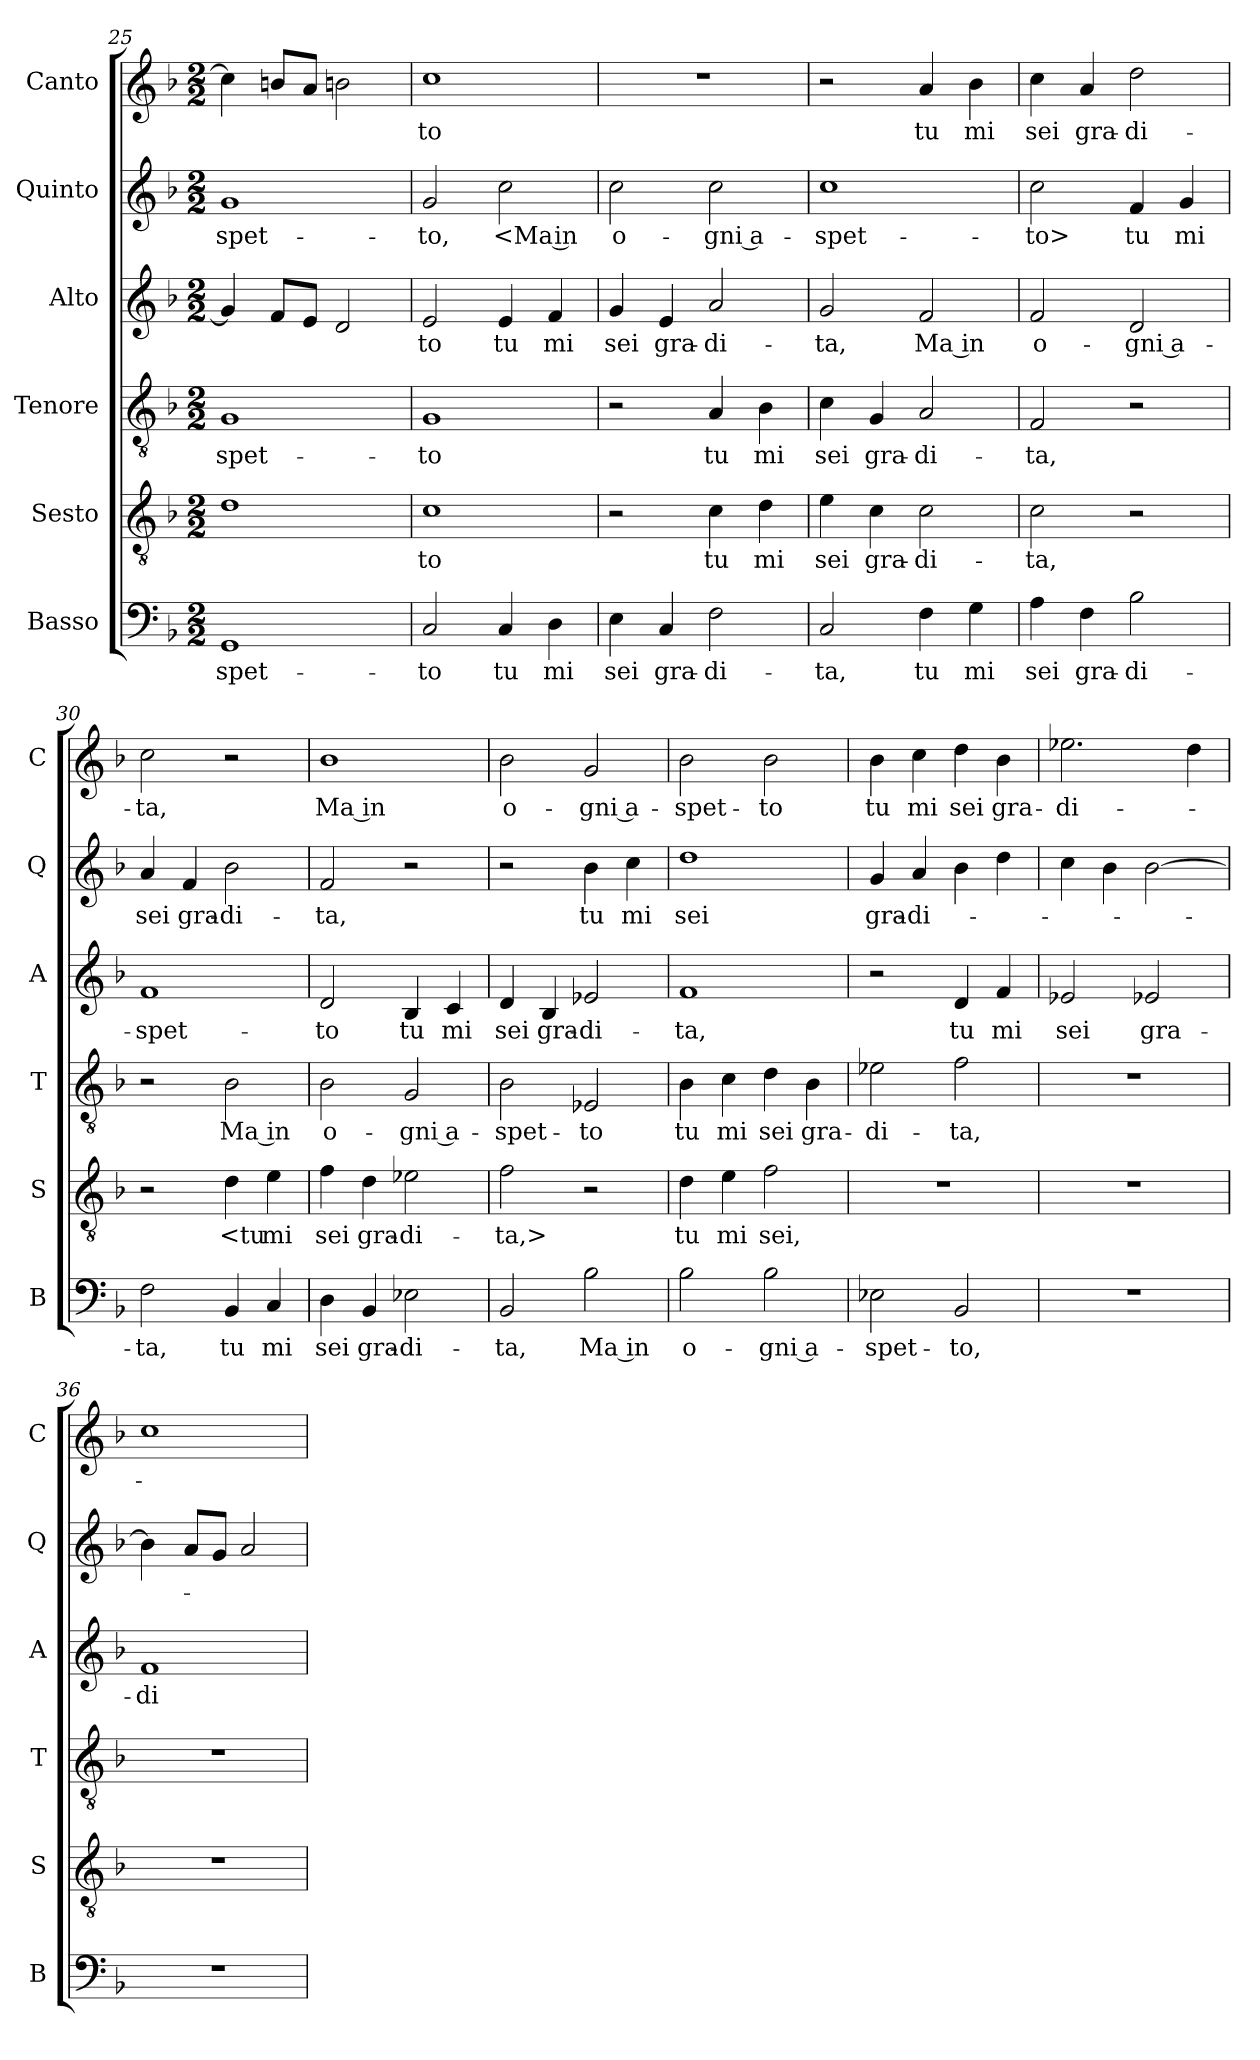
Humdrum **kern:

**kern	**text	**kern	**text	**kern	**text	**kern	**text	**kern	**text	**kern	**text
*part6	*part6	*part5	*part5	*part4	*part4	*part3	*part3	*part2	*part2	*part1	*part1
*staff6	*staff6	*staff5	*staff5	*staff4	*staff4	*staff3	*staff3	*staff2	*staff2	*staff1	*staff1
*I"Basso	*	*I"Sesto	*	*I"Tenore	*	*I"Alto	*	*I"Quinto	*	*I"Canto	*
*I'B	*	*I'S	*	*I'T	*	*I'A	*	*I'Q	*	*I'C	*
*clefF4	*	*clefGv2	*	*clefGv2	*	*clefG2	*	*clefG2	*	*clefG2	*
*k[b-]	*	*k[b-]	*	*k[b-]	*	*k[b-]	*	*k[b-]	*	*k[b-]	*
*d:	*	*d:	*	*d:	*	*d:	*	*d:	*	*d:	*
*M2/2	*	*M2/2	*	*M2/2	*	*M2/2	*	*M2/2	*	*M2/2	*
=25	=25	=25	=25	=25	=25	=25	=25	=25	=25	=25	=25
1GG	-spet-	1d	.	1G	-spet-	4g]	.	1g	-spet-	4cc]	.
.	.	.	.	.	.	8fL	.	.	.	8bnL	.
.	.	.	.	.	.	8eJ	.	.	.	8aJ	.
.	.	.	.	.	.	2d	.	.	.	2bn	.
=26	=26	=26	=26	=26	=26	=26	=26	=26	=26	=26	=26
2C	-to	1c	-to	1G	-to	2e	-to	2g	-to,	1cc	-to
4C	tu	.	.	.	.	4e	tu	2cc	<Ma in	.	.
4D	mi	.	.	.	.	4f	mi	.	.	.	.
=27	=27	=27	=27	=27	=27	=27	=27	=27	=27	=27	=27
4E	sei	2r	.	2r	.	4g	sei	2cc	o-	1r	.
4C	gra-	.	.	.	.	4e	gra-	.	.	.	.
2F	-di-	4c	tu	4A	tu	2a	-di-	2cc	-gni a-	.	.
.	.	4d	mi	4B-	mi	.	.	.	.	.	.
=28	=28	=28	=28	=28	=28	=28	=28	=28	=28	=28	=28
2C	-ta,	4e	sei	4c	sei	2g	-ta,	1cc	-spet-	2r	.
.	.	4c	gra-	4G	gra-	.	.	.	.	.	.
4F	tu	2c	-di-	2A	-di-	2f	Ma in	.	.	4a	tu
4G	mi	.	.	.	.	.	.	.	.	4b-	mi
=29	=29	=29	=29	=29	=29	=29	=29	=29	=29	=29	=29
4A	sei	2c	-ta,	2F	-ta,	2f	o-	2cc	-to>	4cc	sei
4F	gra-	.	.	.	.	.	.	.	.	4a	gra-
2B-	-di-	2r	.	2r	.	2d	-gni a-	4f	tu	2dd	-di-
.	.	.	.	.	.	.	.	4g	mi	.	.
=30	=30	=30	=30	=30	=30	=30	=30	=30	=30	=30	=30
2F	-ta,	2r	.	2r	.	1f	-spet-	4a	sei	2cc	-ta,
.	.	.	.	.	.	.	.	4f	gra-	.	.
4BB-	tu	4d	<tu	2B-	Ma in	.	.	2b-	-di-	2r	.
4C	mi	4e	mi	.	.	.	.	.	.	.	.
=31	=31	=31	=31	=31	=31	=31	=31	=31	=31	=31	=31
4D	sei	4f	sei	2B-	o-	2d	-to	2f	-ta,	1b-	Ma in
4BB-	gra-	4d	gra-	.	.	.	.	.	.	.	.
2E-X	-di-	2e-X	-di-	2G	-gni a-	4B-	tu	2r	.	.	.
.	.	.	.	.	.	4c	mi	.	.	.	.
=32	=32	=32	=32	=32	=32	=32	=32	=32	=32	=32	=32
2BB-	-ta,	2f	-ta,>	2B-	-spet-	4d	sei	2r	.	2b-	o-
.	.	.	.	.	.	4B-	gra-	.	.	.	.
2B-	Ma in	2r	.	2E-X	-to	2e-X	-di-	4b-	tu	2g	-gni a-
.	.	.	.	.	.	.	.	4cc	mi	.	.
=33	=33	=33	=33	=33	=33	=33	=33	=33	=33	=33	=33
2B-	o-	4d	tu	4B-	tu	1f	-ta,	1dd	sei	2b-	-spet-
.	.	4e	mi	4c	mi	.	.	.	.	.	.
2B-	-gni a-	2f	sei,	4d	sei	.	.	.	.	2b-	-to
.	.	.	.	4B-	gra-	.	.	.	.	.	.
=34	=34	=34	=34	=34	=34	=34	=34	=34	=34	=34	=34
2E-X	-spet-	1r	.	2e-X	-di-	2r	.	4g	gra-	4b-	tu
.	.	.	.	.	.	.	.	4a	-di-	4cc	mi
2BB-	-to,	.	.	2f	-ta,	4d	tu	4b-	.	4dd	sei
.	.	.	.	.	.	4f	mi	4dd	.	4b-	gra-
=35	=35	=35	=35	=35	=35	=35	=35	=35	=35	=35	=35
1r	.	1r	.	1r	.	2e-X	sei	4cc	.	2.ee-X	-di-
.	.	.	.	.	.	.	.	4b-	.	.	.
.	.	.	.	.	.	2e-X	gra-	[2b-	.	.	.
.	.	.	.	.	.	.	.	.	.	4dd	.
=36	=36	=36	=36	=36	=36	=36	=36	=36	=36	=36	=36
1r	.	1r	.	1r	.	1f	-di-	4b-]	.	1cc	.
.	.	.	.	.	.	.	.	8aL	.	.	.
.	.	.	.	.	.	.	.	8gJ	.	.	.
.	.	.	.	.	.	.	.	2a	.	.	.
=	=	=	=	=	=	=	=	=	=	=	=
*-	*-	*-	*-	*-	*-	*-	*-	*-	*-	*-	*-
